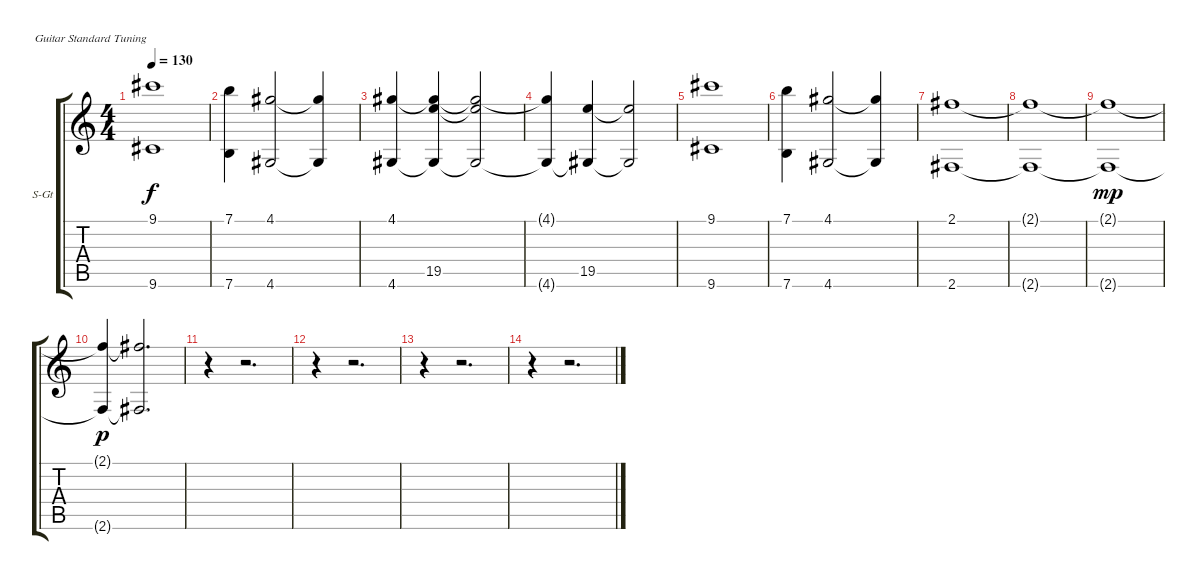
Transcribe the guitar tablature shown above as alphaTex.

\bracketExtendMode groupsimilarinstruments
\firstSystemTrackNameOrientation horizontal
\otherSystemsTrackNameOrientation horizontal
\track ("Orquesta" "S-Gt") {instrument stringensemble1}
\staff {score tabs}
\tuning (E4 B3 G3 D3 A2 E2)
\displaytranspose 12
\ts (4 4)
\tempo 130
\clef g2
\ks c
(9.1 9.6).1{dy f} |
(7.1 7.6).4 (4.1 4.6).2 (4.1{t} 4.6{t}).4 |
(4.1 4.6).4 (19.5 4.6{t} 4.1{t}).4 (19.5{t} 4.6{t} 4.1{t}).2 |
(4.1{t} 4.6{t}).4 (19.5 4.6{t}).4 (19.5{t} 4.6{t}).2 |
(9.1 9.6).1 |
(7.1 7.6).4 (4.1 4.6).2 (4.1{t} 4.6{t}).4 |
(2.1 2.6).1 |
(2.1{t} 2.6{t}).1 |
(2.6{t} 2.1{t}).1{dy mp} |
(2.6{t} 2.1{t}).4{dy p} (2.6{t} 2.1{t}).2{d} |
r.4 r.2{d} |
r.4 r.2{d} |
r.4 r.2{d} |
r.4 r.2{d}
